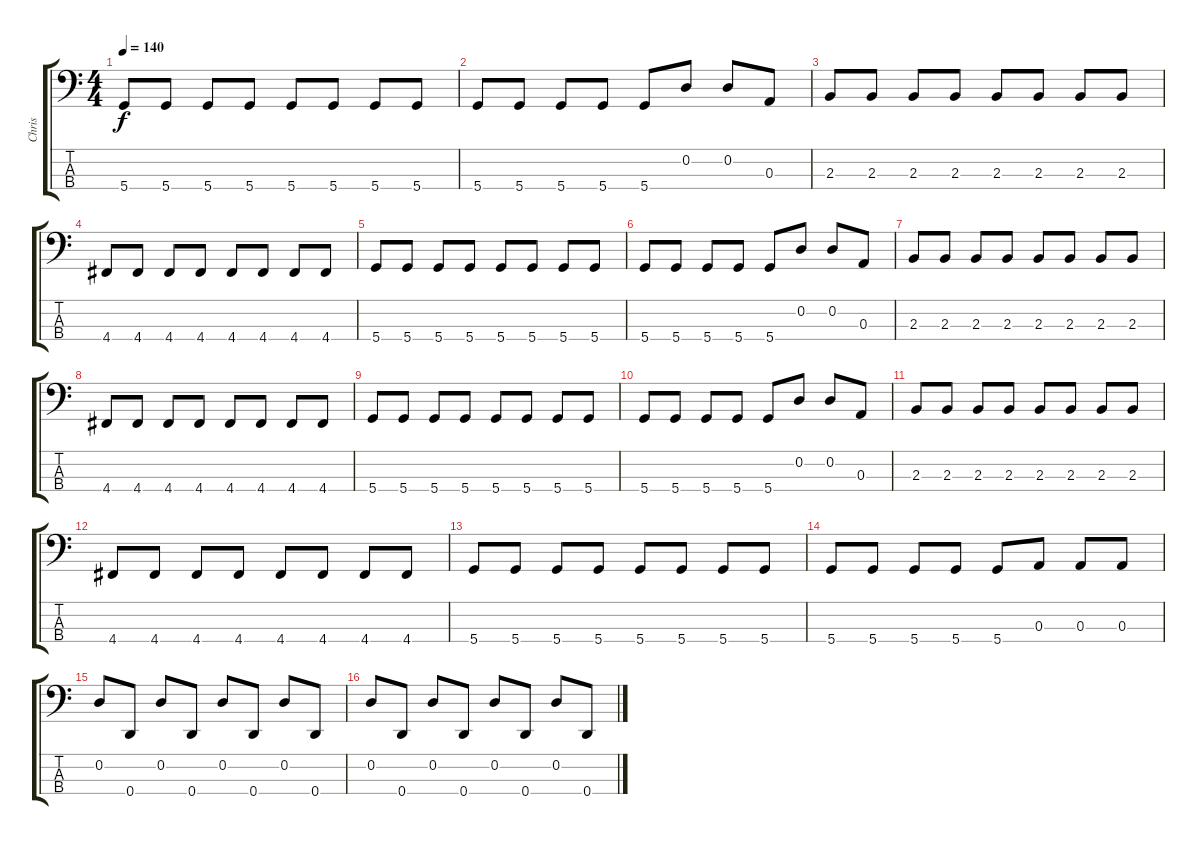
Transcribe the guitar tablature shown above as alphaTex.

\track ("Chris" "Chris") {instrument electricbassfinger}
\staff {score tabs}
\tuning (G2 D2 A1 D1) {hide}
\ts (4 4)
\tempo 140
\clef f4
\ks c
5.4.8{dy f} 5.4.8 5.4.8 5.4.8 5.4.8 5.4.8 5.4.8 5.4.8 |
5.4.8 5.4.8 5.4.8 5.4.8 5.4.8 0.2.8 0.2.8 0.3.8 |
2.3.8 2.3.8 2.3.8 2.3.8 2.3.8 2.3.8 2.3.8 2.3.8 |
4.4.8 4.4.8 4.4.8 4.4.8 4.4.8 4.4.8 4.4.8 4.4.8 |
5.4.8 5.4.8 5.4.8 5.4.8 5.4.8 5.4.8 5.4.8 5.4.8 |
5.4.8 5.4.8 5.4.8 5.4.8 5.4.8 0.2.8 0.2.8 0.3.8 |
2.3.8 2.3.8 2.3.8 2.3.8 2.3.8 2.3.8 2.3.8 2.3.8 |
4.4.8 4.4.8 4.4.8 4.4.8 4.4.8 4.4.8 4.4.8 4.4.8 |
5.4.8 5.4.8 5.4.8 5.4.8 5.4.8 5.4.8 5.4.8 5.4.8 |
5.4.8 5.4.8 5.4.8 5.4.8 5.4.8 0.2.8 0.2.8 0.3.8 |
2.3.8 2.3.8 2.3.8 2.3.8 2.3.8 2.3.8 2.3.8 2.3.8 |
4.4.8 4.4.8 4.4.8 4.4.8 4.4.8 4.4.8 4.4.8 4.4.8 |
5.4.8 5.4.8 5.4.8 5.4.8 5.4.8 5.4.8 5.4.8 5.4.8 |
5.4.8 5.4.8 5.4.8 5.4.8 5.4.8 0.3.8 0.3.8 0.3.8 |
0.2.8 0.4.8 0.2.8 0.4.8 0.2.8 0.4.8 0.2.8 0.4.8 |
0.2.8 0.4.8 0.2.8 0.4.8 0.2.8 0.4.8 0.2.8 0.4.8
